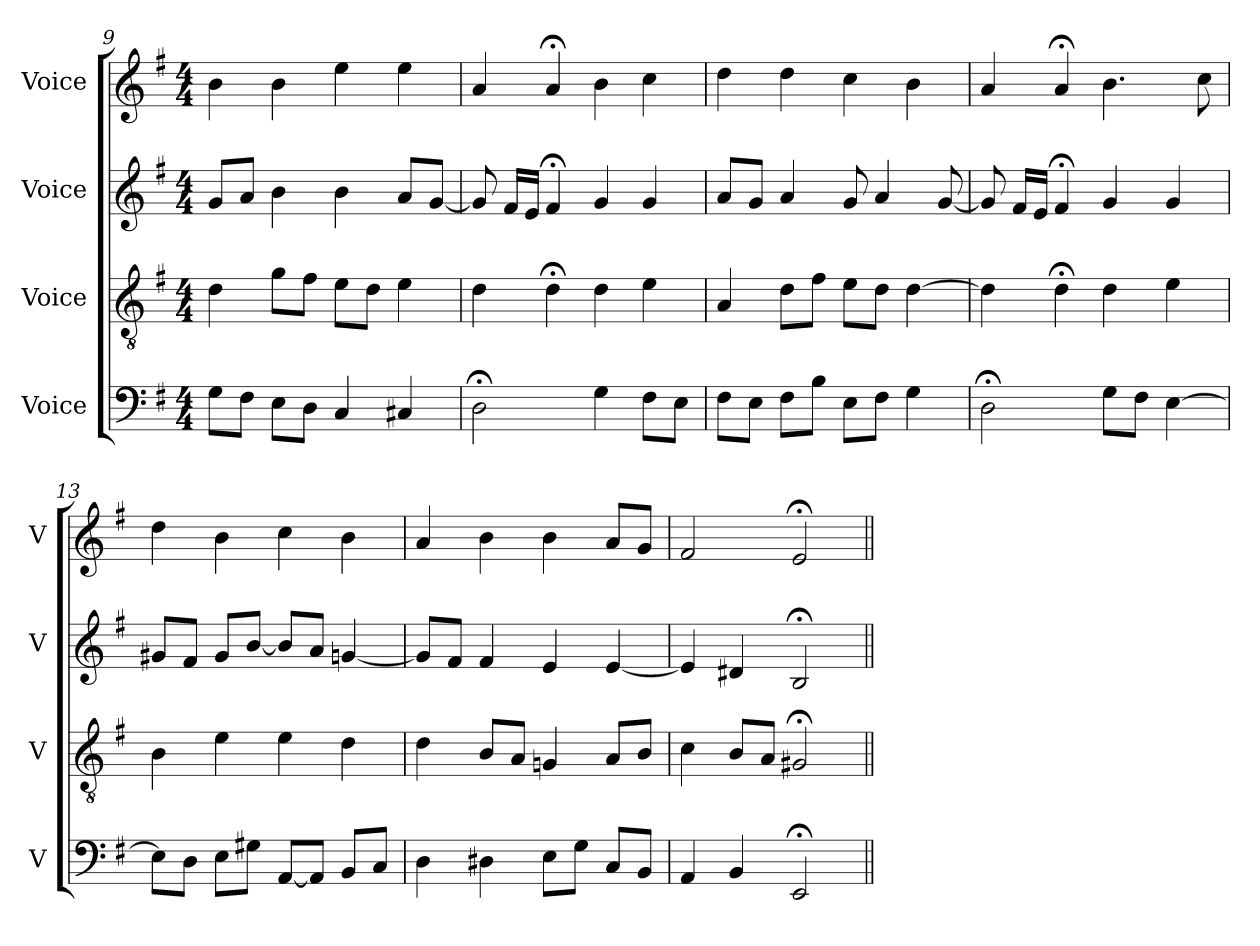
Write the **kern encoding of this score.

**kern	**kern	**kern	**kern
*part4	*part3	*part2	*part1
*staff4	*staff3	*staff2	*staff1
*I"Voice	*I"Voice	*I"Voice	*I"Voice
*I'V	*I'V	*I'V	*I'V
*clefF4	*clefGv2	*clefG2	*clefG2
*k[f#]	*k[f#]	*k[f#]	*k[f#]
*M4/4	*M4/4	*M4/4	*M4/4
=9	=9	=9	=9
8G\L	4d\	8g/L	4b\
8F#\J	.	8a/J	.
8E\L	8g\L	4b\	4b\
8D\J	8f#\J	.	.
4C/	8e\L	4b\	4ee\
.	8d\J	.	.
4C#X/	4e\	8a/L	4ee\
.	.	[8g/J	.
=10	=10	=10	=10
2D;\	4d\	8g/]	4a/
.	.	16f#/LL	.
.	.	16e/JJ	.
.	4d;\	4f#;/	4a;/
4G\	4d\	4g/	4b\
8F#\L	4e\	4g/	4cc\
8E\J	.	.	.
=11	=11	=11	=11
8F#\L	4A/	8a/L	4dd\
8E\J	.	8g/J	.
8F#\L	8d\L	4a/	4dd\
8B\J	8f#\J	.	.
8E\L	8e\L	8g/	4cc\
8F#\J	8d\J	4a/	.
4G\	[4d\	.	4b\
.	.	[8g/	.
!!LO:PB:g=z
=12	=12	=12	=12
2D;\	4d\]	8g/]	4a/
.	.	16f#/LL	.
.	.	16e/JJ	.
.	4d;\	4f#;/	4a;/
8G\L	4d\	4g/	4.b\
8F#\J	.	.	.
[4E\	4e\	4g/	.
.	.	.	8cc\
=13	=13	=13	=13
8E\L]	4B\	8g#X/L	4dd\
8D\J	.	8f#/J	.
8E\L	4e\	8g#/L	4b\
8G#X\J	.	[8b/J	.
[8AA/L	4e\	8b/L]	4cc\
8AA/J]	.	8a/J	.
8BB/L	4d\	[4gn/	4b\
8C/J	.	.	.
=14	=14	=14	=14
4D\	4d\	8g/L]	4a/
.	.	8f#/J	.
4D#X\	8B/L	4f#/	4b\
.	8A/J	.	.
8E\L	4Gn/	4e/	4b\
8G\J	.	.	.
8C/L	8A/L	[4e/	8a/L
8BB/J	8B/J	.	8g/J
=15	=15	=15	=15
4AA/	4c\	4e/]	2f#/
4BB/	8B/L	4d#X/	.
.	8A/J	.	.
2EE;/	2G#X;/	2B;/	2e;/
=||	=||	=||	=||
*-	*-	*-	*-
